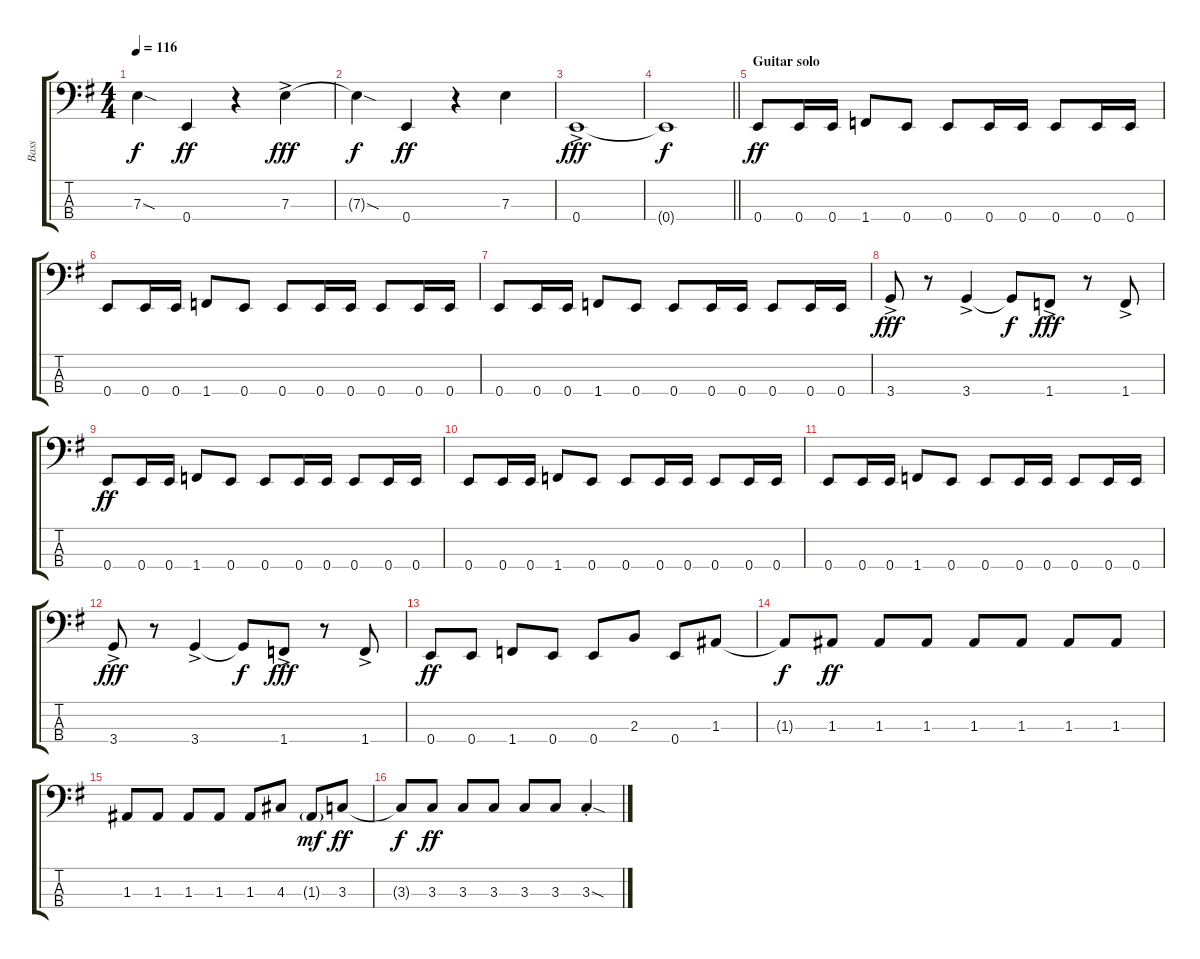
\track ("Bass" "Bass") {instrument electricbassfinger}
\staff {score tabs}
\tuning (G2 D2 A1 E1) {hide}
\ts (4 4)
\tempo 116
\clef f4
\ks g
7.3{sod t}.4{dy f} 0.4.4{dy ff} r.4 7.3{ac}.4{dy fff} |
7.3{sod t}.4{dy f} 0.4.4{dy ff} r.4 7.3.4 |
0.4{ac}.1{dy fff} |
\barLineRight lightlight
0.4{t}.1{dy f} |
\section ("" "Guitar solo")
0.4.8{dy ff} 0.4.16 0.4.16 1.4.8 0.4.8 0.4.8 0.4.16 0.4.16 0.4.8 0.4.16 0.4.16 |
0.4.8 0.4.16 0.4.16 1.4.8 0.4.8 0.4.8 0.4.16 0.4.16 0.4.8 0.4.16 0.4.16 |
0.4.8 0.4.16 0.4.16 1.4.8 0.4.8 0.4.8 0.4.16 0.4.16 0.4.8 0.4.16 0.4.16 |
3.4{ac}.8{dy fff} r.8 3.4{ac}.4 3.4{t}.8{dy f} 1.4{ac}.8{dy fff} r.8 1.4{ac}.8 |
0.4.8{dy ff} 0.4.16 0.4.16 1.4.8 0.4.8 0.4.8 0.4.16 0.4.16 0.4.8 0.4.16 0.4.16 |
0.4.8 0.4.16 0.4.16 1.4.8 0.4.8 0.4.8 0.4.16 0.4.16 0.4.8 0.4.16 0.4.16 |
0.4.8 0.4.16 0.4.16 1.4.8 0.4.8 0.4.8 0.4.16 0.4.16 0.4.8 0.4.16 0.4.16 |
3.4{ac}.8{dy fff} r.8 3.4{ac}.4 3.4{t}.8{dy f} 1.4{ac}.8{dy fff} r.8 1.4{ac}.8 |
0.4.8{dy ff} 0.4.8 1.4.8 0.4.8 0.4.8 2.3.8 0.4.8 1.3.8 |
1.3{t}.8{dy f} 1.3.8{dy ff} 1.3.8 1.3.8 1.3.8 1.3.8 1.3.8 1.3.8 |
1.3.8 1.3.8 1.3.8 1.3.8 1.3.8 4.3.8 1.3{g}.8{dy mf} 3.3.8{dy ff} |
3.3{t}.8{dy f} 3.3.8{dy ff} 3.3.8 3.3.8 3.3.8 3.3.8 3.3{sod st}.4
